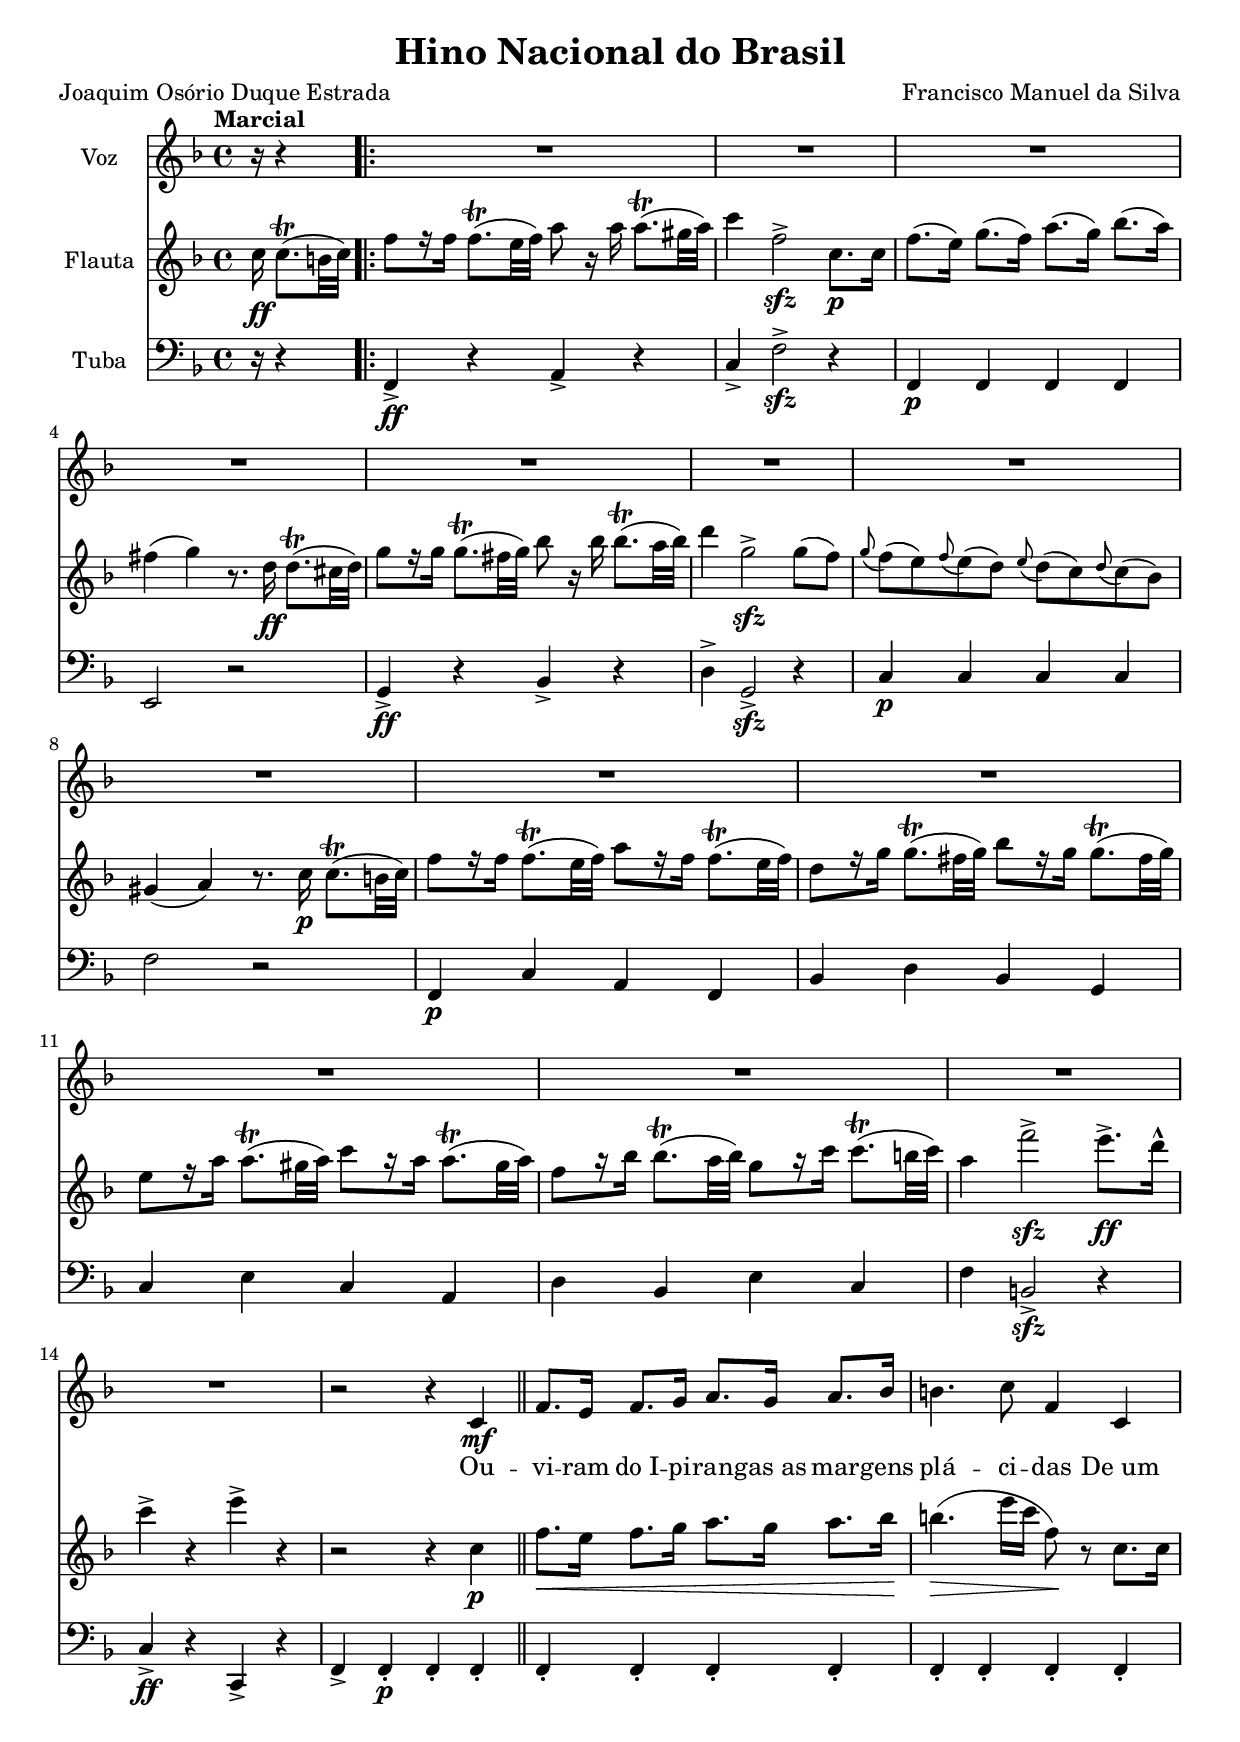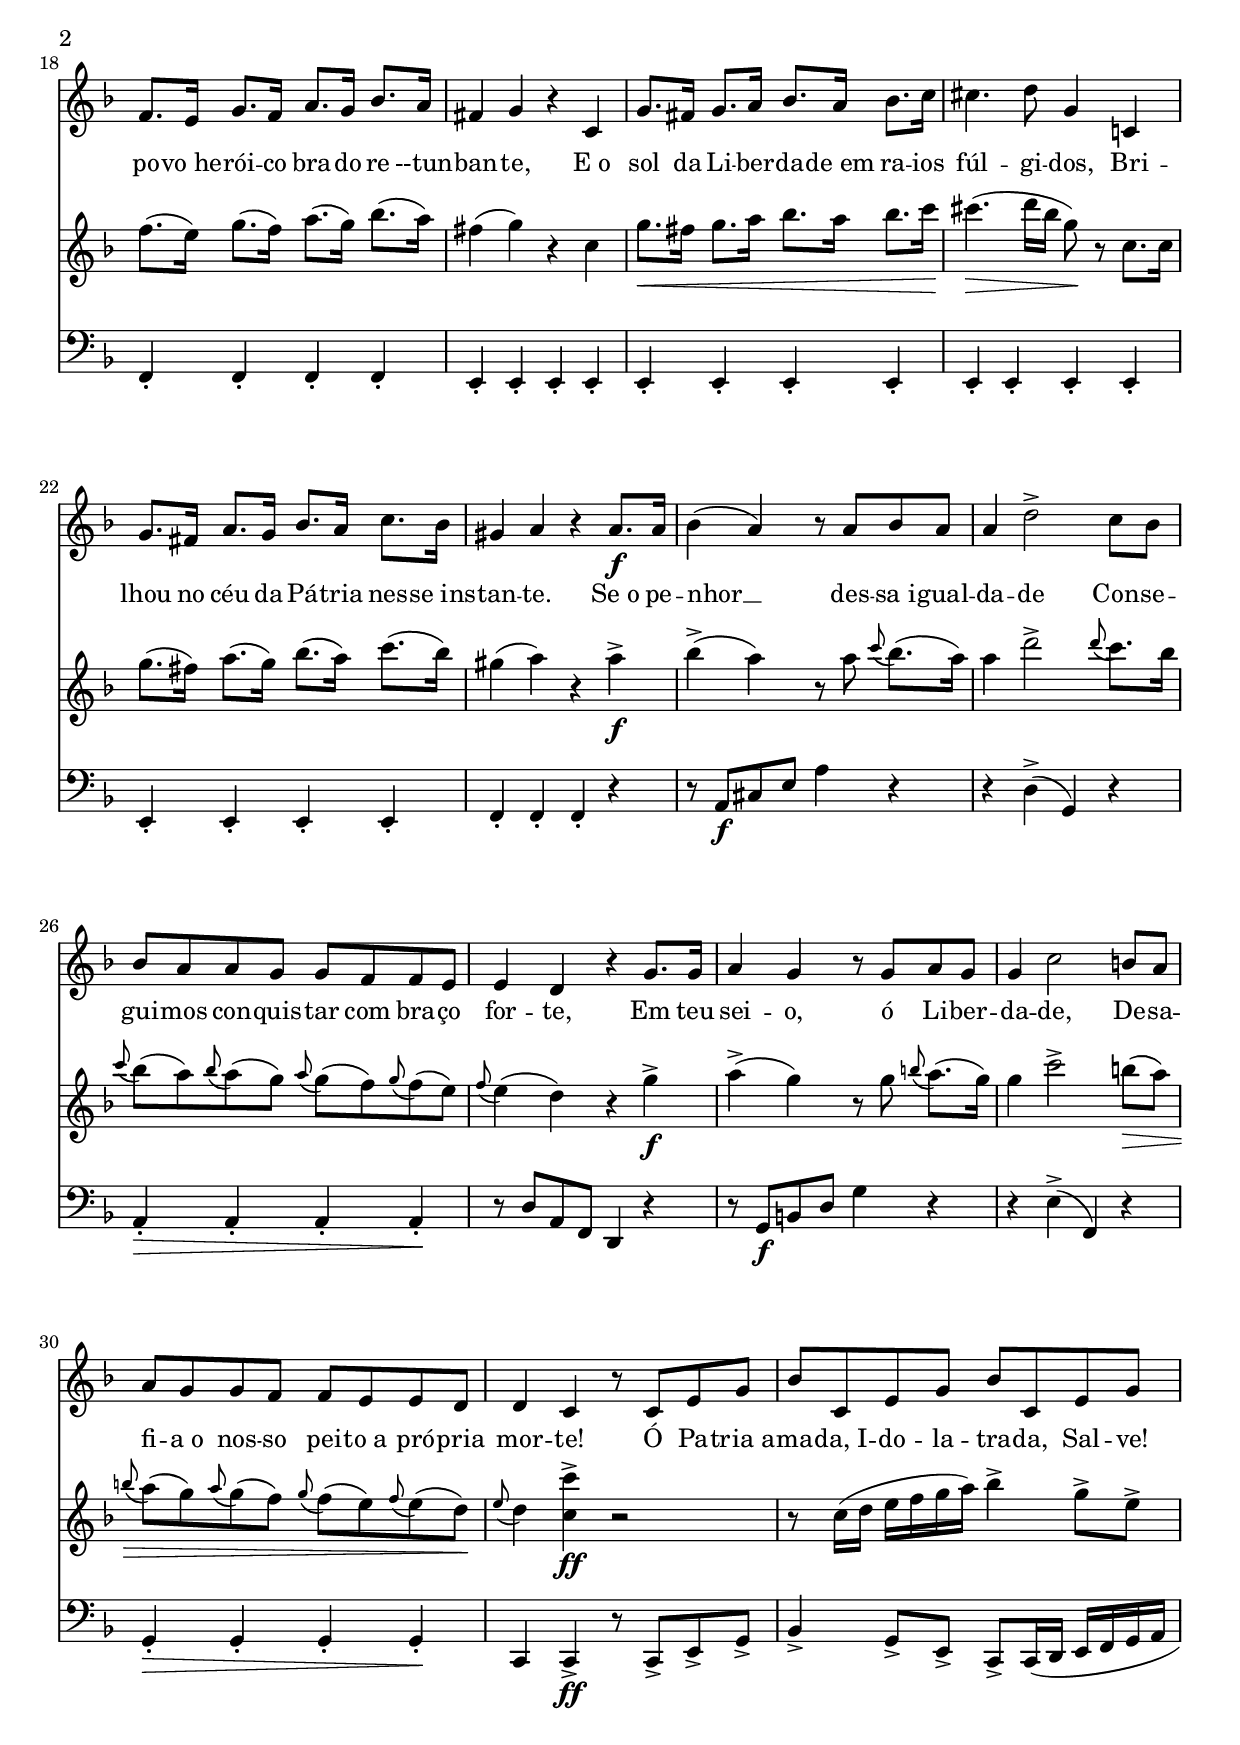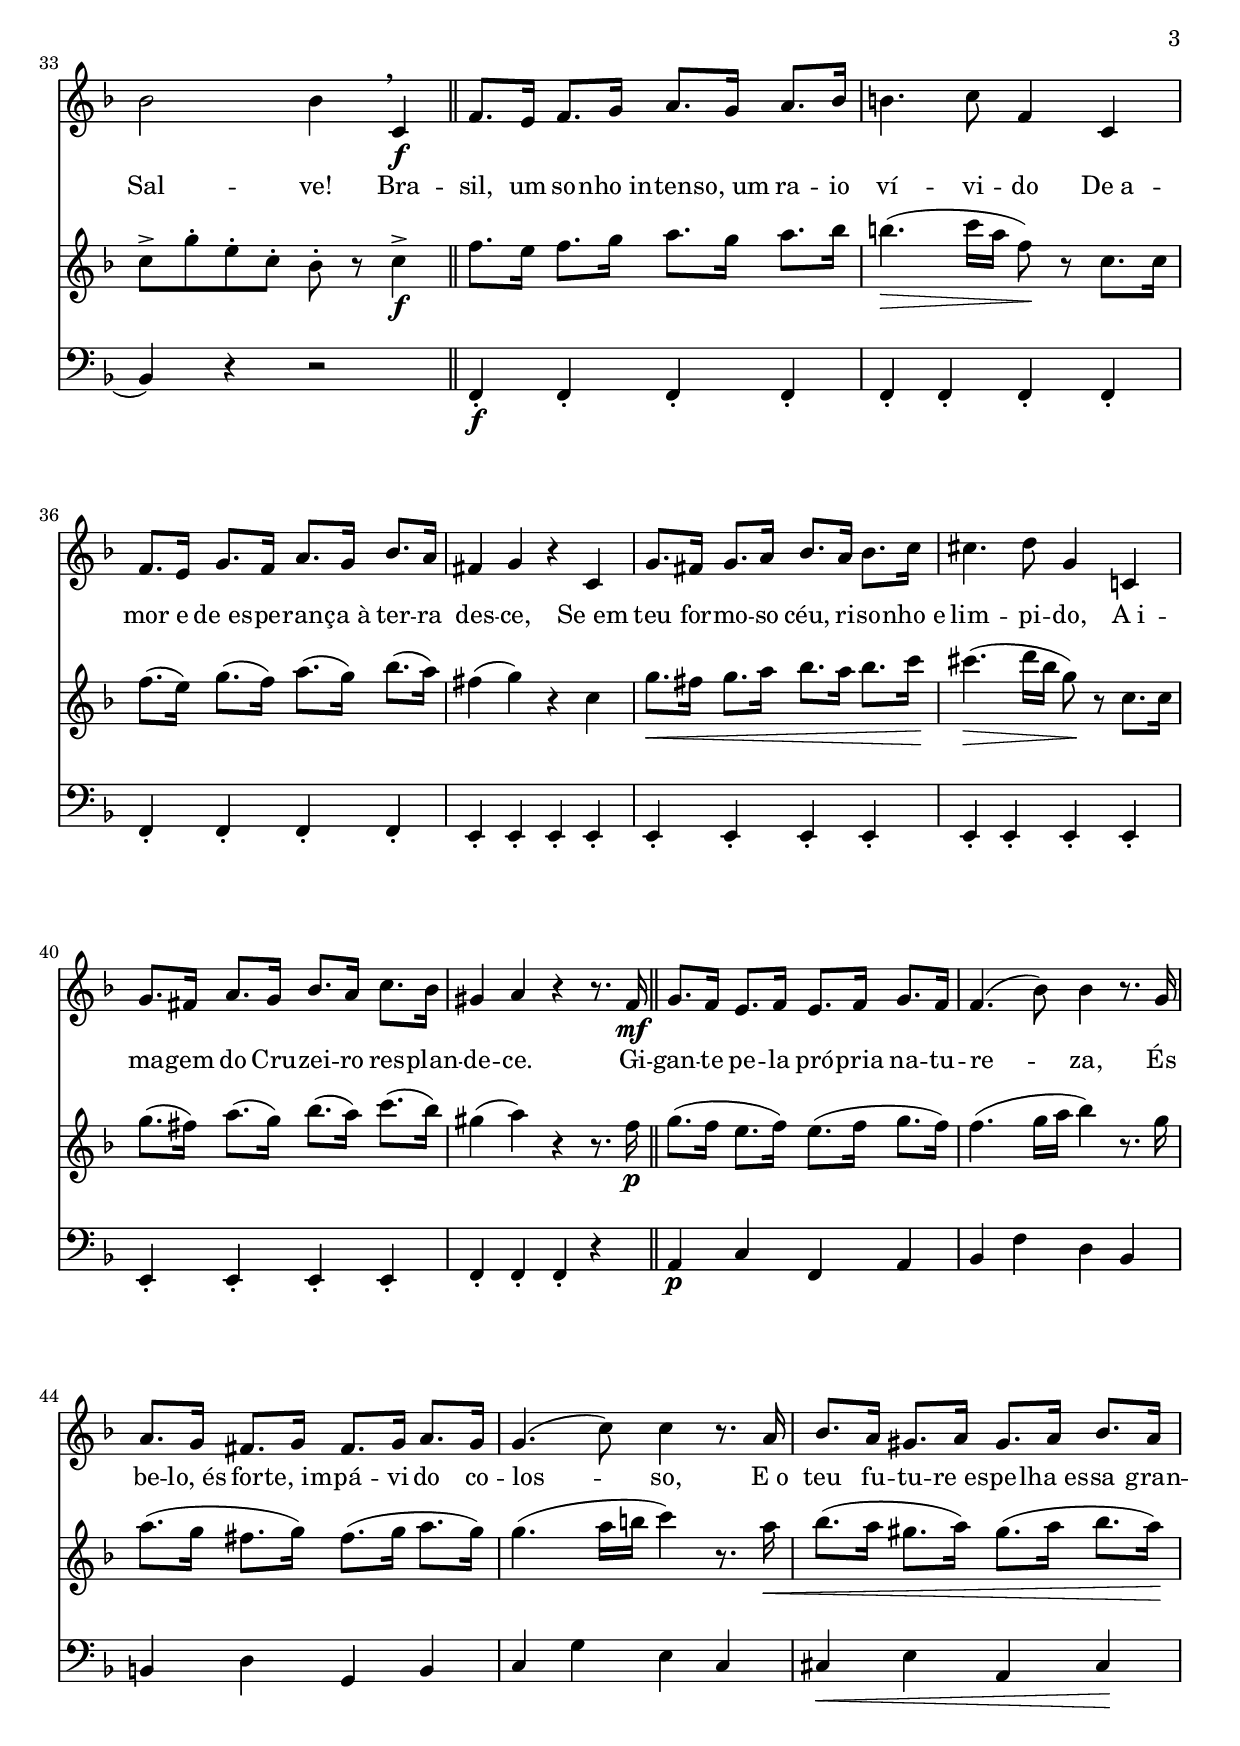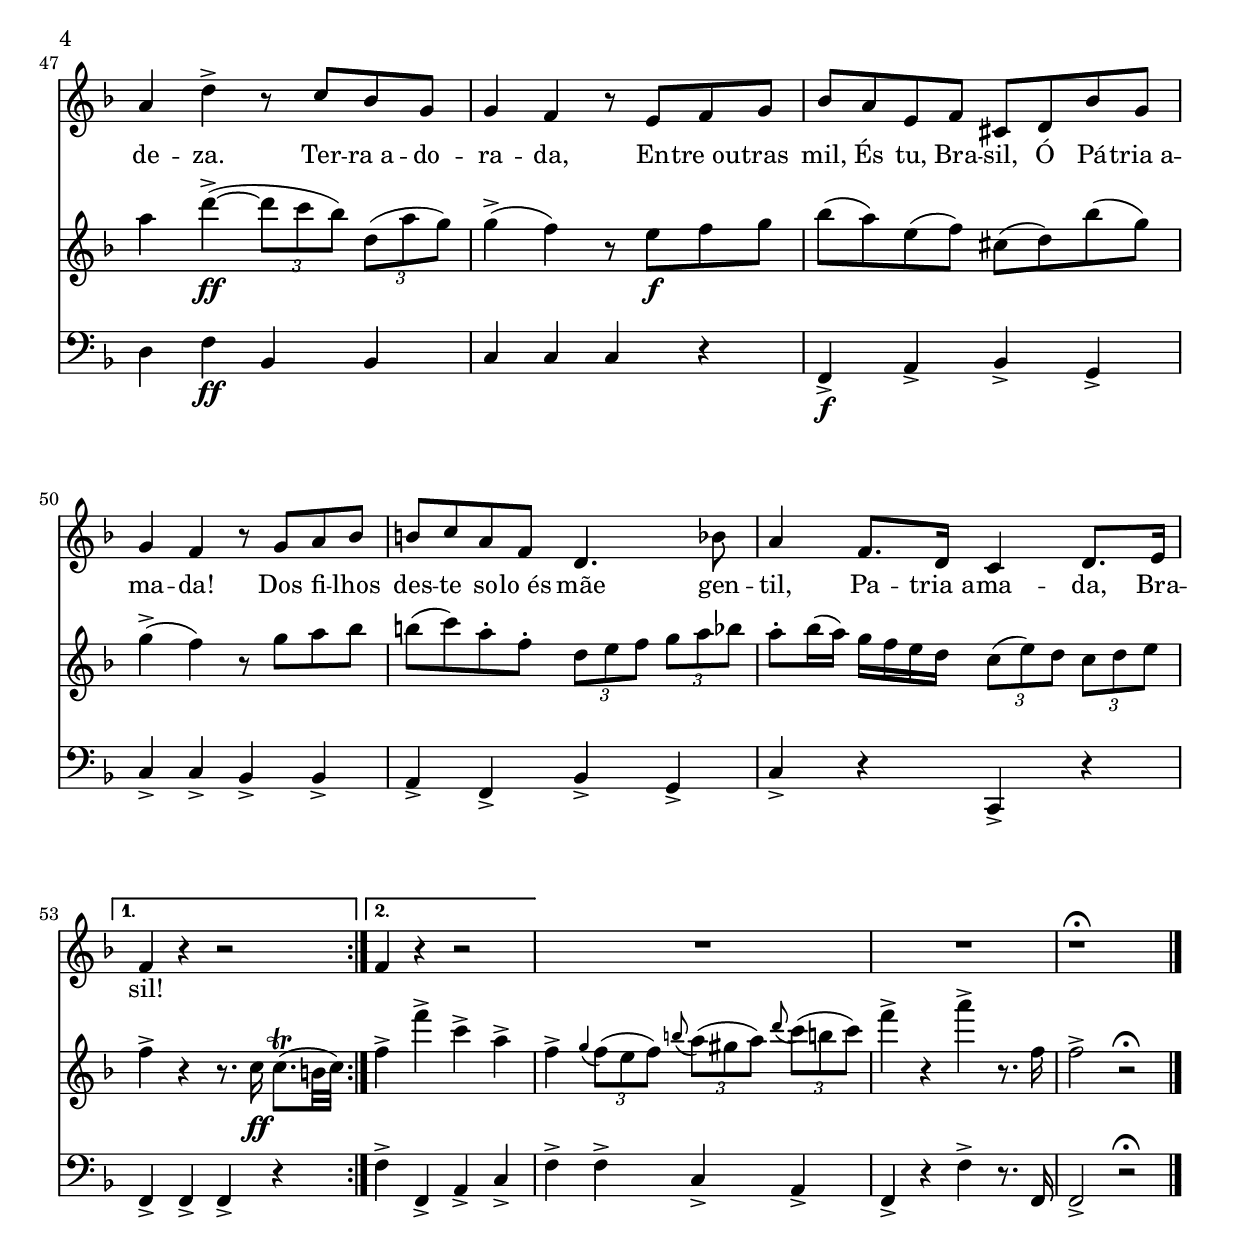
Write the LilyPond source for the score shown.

\version "2.24.2"

global = {
  \time 4/4
  \tempo "Marcial"
}

\version "2.24.4"

voz = \relative c' {
  \key f \major
  \partial 16*5
  r16 r4
  \section
  \repeat volta 2 {
    R1*14
    r2 r4 c \mf
    \section
    f8. e16 f8. g16 a8. g16 a8. bes16
    b4. c8 f,4 c
    f8. e16 g8. f16 a8. g16 bes8. a16
    fis4 g r c,
    g'8. fis16 g8. a16 bes8. a16 bes8. c16
    cis4. d8 g,4 c,!
    g'8. fis16 a8. g16 bes8. a16 c8. bes16
    gis4 a r a8. \f a16
    bes4 ( a ) r8 a bes a
    a4 d2-> c8 bes
    bes8 a a g g f f e
    e4 d r g8. g16
    a4 g r8 g a g
    g4 c2 b8 a
    a8 g g f f e e d
    d4 c r8 c e g
    bes8 c, e g bes c, e g
    bes2 bes4 \breathe c, \f
    \section
    f8. e16 f8. g16 a8. g16 a8. bes16
    b4. c8 f,4 c
    f8. e16 g8. f16 a8. g16 bes8. a16
    fis4 g r c,
    g'8. fis16 g8. a16 bes8. a16 bes8. c16
    cis4. d8 g,4 c,!
    g'8. fis16 a8. g16 bes8. a16 c8. bes16
    gis4 a r r8. f16 \mf
    \section
    g8. f16 e8. f16 e8. f16 g8. f16
    f4. ( bes8 ) bes4 r8. g16
    a8. g16 fis8. g16 fis8. g16 a8. g16
    g4. ( c8 ) c4 r8. a16
    bes8. a16 gis8. a16 gis8. a16 bes8. a16
    a4 d-> r8 c bes g
    g4 f r8 e f g
    bes8 a e f cis d bes' g
    g4 f r8 g a bes
    b c a f d4. bes'8
    a4 f8. d16 c4 d8. e16
  }
  \alternative {
    { f4 r4 r2 }
    { f4 r4 r2 }
  }
  R1*2 
  r1 \fermata
  \bar "|."
}

letra = \lyricmode {
  Ou -- vi -- ram do_I -- pi -- ran -- gas_as mar -- gens plá -- ci -- das
  De_um po -- vo_he -- rói -- co bra -- do re --tun -- ban -- te,
  E_o sol da Li -- ber -- da -- de_em ra -- ios fúl -- gi -- dos,
  Bri -- lhou no céu da Pá -- tria nes -- se_ins -- tan -- te.
  
  Se_o pe -- nhor __ des -- sa_i -- gual -- da -- de
  Con -- se -- gui -- mos con -- quis -- tar com bra -- ço for -- te,
  Em teu sei -- o, ó Li -- ber -- da -- de, 
  De -- sa -- fi -- a_o nos -- so pei -- to_a pró -- pria mor -- te!
  Ó Pa -- tria_a -- ma -- da,_I -- do -- la -- tra -- da, Sal -- ve! Sal -- ve!
  
  Bra -- sil, um so -- nho_in -- ten -- so,_um ra -- io ví -- vi -- do
  De_a -- mor e de_es -- pe -- ran -- ça_à ter -- ra des -- ce,
  Se_em teu for -- mo -- so céu, ri -- so -- nho_e lim -- pi -- do,
  A_i -- ma -- gem do Cru -- zei -- ro res -- plan -- de -- ce.
  
  Gi -- gan -- te pe  -- la pró -- pria na -- tu -- re -- za,
  És be -- lo,_és for -- te,_im -- pá -- vi -- do co -- los -- so,
  E_o teu fu -- tu -- re_es -- pe -- lha_es -- sa gran -- de -- za.
  Ter -- ra_a -- do -- ra --  da, 
  En -- tre_ou -- tras mil, És tu, Bra -- sil,
  Ó Pá -- tria_a -- ma -- da!
  Dos fi -- lhos des -- te so -- lo_és mãe gen -- til,
  Pa -- tria_a -- ma -- da, Bra -- sil!
}

\version "2.24.4"

flauta = \relative c'' {
  \key f \major
  \partial 16*5
  c16 \ff c8. \trill ( b32 c )
  \repeat volta 2 {
    f8 [ r16 f ] f8. \trill ( e32 f ) a8 r16 a a8. \trill ( gis32 a )
    c4 f,2-> \sfz c8. \p c16
    f8. ( e16 ) g8. ( f16 ) a8. ( g16 ) bes8. ( a16 )
    fis4 ( g ) r8. d16 \ff d8. \trill ( cis32 d )
    g8 [ r16 g16 ] g8. \trill ( fis32 g ) bes8 r16 bes bes8. \trill ( a32 bes )
    d4 g,2-> \sfz g8 ( f )
    \grace g ( f8 ) ( e ) \grace f ( e ) ( d ) \grace e ( d ) ( c ) \grace d ( c ) ( bes )
    gis4 ( a ) r8. c16 \p c8. \trill ( b32 c )
    f8 [ r16 f ] f8. \trill ( e32 f ) a8 [ r16 f ] f8. \trill ( e32 f )
    d8 [ r16 g ] g8. \trill ( fis32 g ) bes8 [ r16 g ] g8. \trill ( fis32 g ) e8 [ r16 a ] a8. \trill ( gis32 a ) c8 [ r16 a ] a8. \trill ( gis32 a )
    f8 [ r16 bes ] bes8. \trill ( a32 bes ) g8 [ r16 c ] c8. \trill ( b32 c ) a4 f'2-> \sfz e8.-> \ff d16-^ c4-> r e-> r
    r2 r4 c, \p
    \section
    f8. \< e16 f8. g16 a8. g16 a8. bes16 \!
    b4. \> ( e16 c f,8 ) \! r c8. c16
    f8. ( e16 ) g8. ( f16 ) a8. ( g16 ) bes8. ( a16 )
    fis4 ( g ) r c,
    g'8. \< fis16 g8. a16 bes8. a16 bes8. c16 \!
    cis4. \> ( d16 bes g8 ) \! r c,8. c16
    g'8. ( fis16 ) a8. ( g16 ) bes8. ( a16 ) c8. ( bes16 )
    gis4 ( a ) r a-> \f
    bes4-> ( a ) r8 a \grace c8 ( bes8. ) ( a16 )
    a4 d2-> \grace d8 ( c8. ) bes16
    \grace c8 ( bes ) ( a ) \grace bes ( a ) ( g ) \grace a ( g ) ( f ) \grace g ( f ) ( e )
    \grace f ( e4 ) ( d ) r g-> \f
    a4-> ( g ) r8 g \grace b ( a8. ) ( g16 )
    g4 c2-> b8 \> ( a )
    \grace b8 ( a ) ( g ) \grace a ( g ) ( f ) \grace g ( f ) ( e ) \grace f ( e ) ( d ) \!
    \grace e8 ( d4 ) <c c'>-> \ff r2
    r8 c16 ( d e f g a ) bes4-> g8-> e->
    c8-> g'-. e-. c-. bes-. r c4-> \f
    \section
    f8. e16 f8. g16 a8. g16 a8. bes16
    b4. \> ( c16 a f8 ) \! r c8. c16
    f8. ( e16 ) g8. ( f16 ) a8. ( g16 ) bes8. ( a16 )
    fis4 ( g ) r c,
    g'8. \< fis16 g8. a16 bes8. a16 bes8. c16 \!
    cis4. \> ( d16 bes g8 ) \! r c,8. c16
    g'8. ( fis16 ) a8. ( g16 ) bes8. ( a16 ) c8. ( bes16 )
    gis4 ( a ) r r8. f16 \p
    \section
    g8. ( f16 e8. f16 ) e8. ( f16 g8. f16 )
    f4. ( g16 a bes4 ) r8. g16
    a8. ( g16 fis8. g16 ) fis8. ( g16 a8. g16 )
    g4. ( a16 b c4 ) r8. a16 \<
    bes8. ( a16 gis8. a16 ) gis8. ( a16 bes8. a16 ) \!
    a4 d-> ( \ff ~ \tuplet 3/2 { d8 c bes } ) \tuplet 3/2 { d,8 ( a' g } )
    g4-> ( f ) r8 e \f f g
    bes8 ( a ) e ( f ) cis ( d ) bes' ( g )
    g4-> ( f ) r8 g a bes
    b8 ( c ) a-. f-. \tuplet 3/2 { d8 e f } \tuplet 3/2 { g8 a bes }
    a8-. bes16 ( a ) g f e d \tuplet 3/2 { c8 ( e ) d } \tuplet 3/2 { c8 d e }
  }
  \alternative {
    { f4-> r r8. c16 \ff c8. \trill ( b32 c ) }
    { f4-> f'-> c-> a-> }
  }
  f4-> \grace g ( \tuplet 3/2 { f8 ) ( e f ) } \grace b ( \tuplet 3/2 { a8 ) ( gis a ) } \grace d ( \tuplet 3/2 { c8 ) ( b! c ) }
  f4-> r a-> r8. f,16
  f2-> r \fermata \bar "|."
}

\version "2.24.4"

tuba = \relative c, {
  \key f \major
  \partial 16*5
  r16 r4
  \repeat volta 2 {
    f4-> \ff r a-> r
    c4-> f2-> \sfz r4
    f,4 \p f f f
    e2 r
    g4-> \ff r bes-> r
    d4-> g,2-> \sfz r4
    c4 \p c c c
    f2 r
    f,4 \p  c' a f
    bes4 d bes g
    c4 e c a
    d4 bes e c
    f4 b,2-> \sfz r4
    c4-> \ff r c,-> r
    f4-> f-. \p f-. f-.
    \section
    f4-. f-. f-. f-.
    f4-. f-. f-. f-.
    f4-. f-. f-. f-.
    e4-. e-. e-. e-.
    e4-. e-. e-. e-.
    e4-. e-. e-. e-.
    e4-. e-. e-. e-.
    f4-. f-. f-. r
    r8 a \f cis e a4 r
    r4 d,-> ( g, ) r
    a4-. \> a-. a-. a-. \!
    r8 d a f d4 r
    r8 g \f b d g4 r
    r4 e-> ( f, ) r
    g4-. \> g-. g-. g-. \!
    c,4 c-> \ff r8 c-> e-> g->
    bes4-> g8-> e-> c-> c16 ( d e f g a
    bes4 ) r4 r2
    \section
    f4-. \f f-. f-. f-.
    f4-. f-. f-. f-.
    f4-. f-. f-. f-.
    e4-. e-. e-. e-.
    e4-. e-. e-. e-.
    e4-. e-. e-. e-.
    e4-. e-. e-. e-.
    f4-. f-. f-. r
    \section
    a4 \p c f, a
    bes4 f' d bes
    b4 d g, b
    c4 g' e c
    cis4 \< e a, cis \!
    d4 f \ff  bes, bes
    c4 c c r
    f,4-> \f a-> bes-> g->
    c4-> c-> bes-> bes->
    a4-> f-> bes-> g->
    c4-> r c,-> r
  }
  \alternative {
    { f4-> f-> f-> r }
    { f'4-> f,-> a-> c-> }
  }
  f4-> f-> c-> a->
  f4-> r f'-> r8. f,16
  f2-> r2 \fermata
  \bar "|."
}


\header {
  title = "Hino Nacional do Brasil"
  composer = "Francisco Manuel da Silva"
  poet = "Joaquim Osório Duque Estrada"
}

\score {
  <<
    \new Staff \with {
      midiInstrument = #"voice oohs"
      instrumentName = "Voz"
    } {
      \global
      \clef treble
      \voz
    }
    \addlyrics { \letra }
    \new Staff \with {
      midiInstrument = #"flute"
      instrumentName = "Flauta"
    }{
      \global
      \clef treble
      \flauta
    }
    \new Staff \with {
      midiInstrument = #"tuba"
      instrumentName = "Tuba"
    }{
      \global
      \clef bass
      \tuba
    }
  >>
  \layout { }
  \midi { \tempo 4 = 120 }
}

